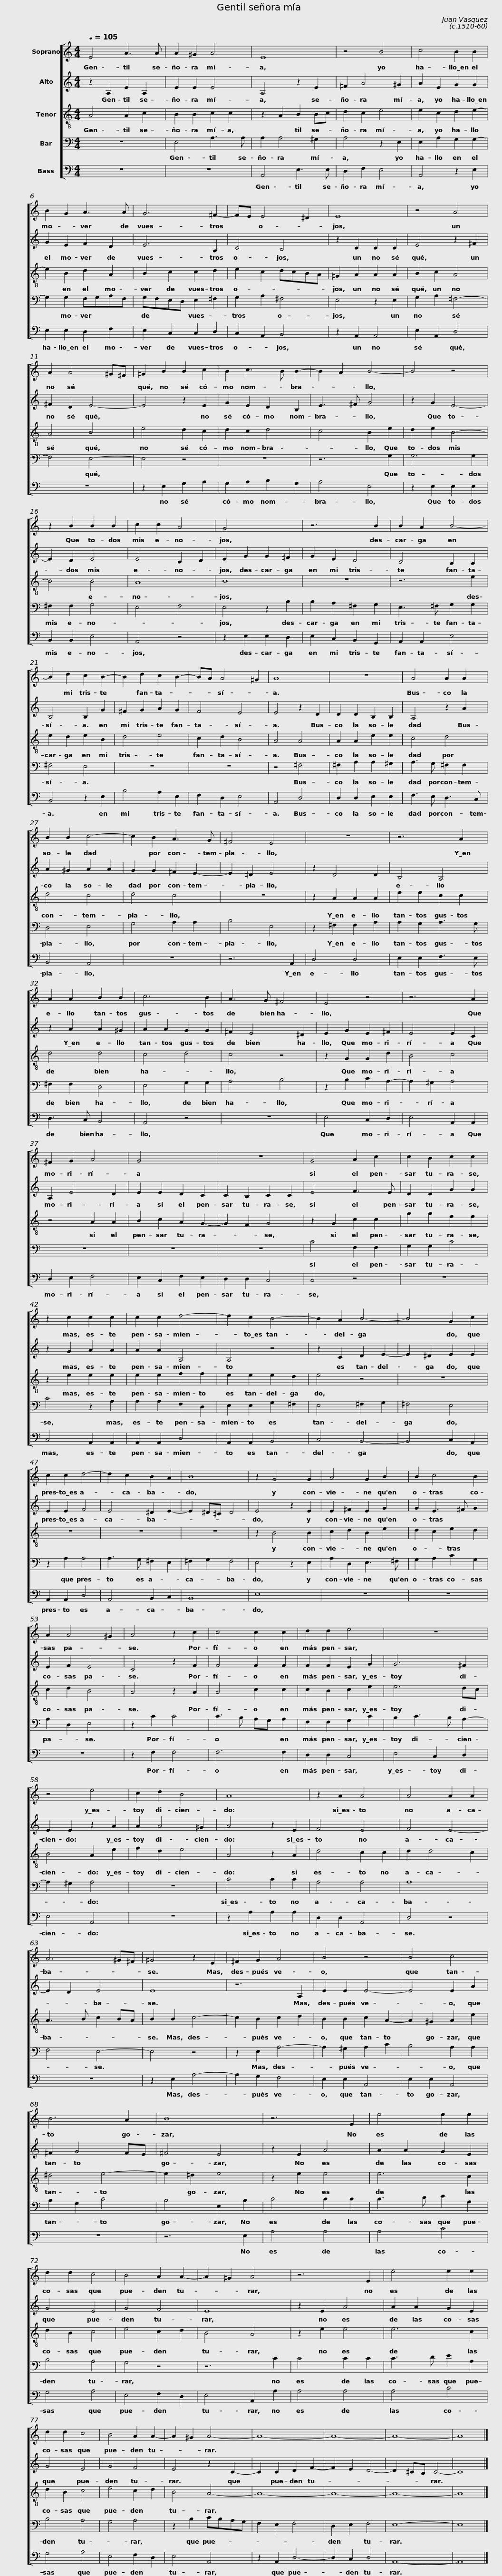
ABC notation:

X:1
%%score [ 1 2 3 4 5 ]
L:1/8
Q:1/4=105
M:4/4
I:linebreak $
K:C
V:1 treble
V:2 treble
V:3 treble-8
V:4 bass
V:5 bass
V:1
 E4 A3 A | A2 ^G2 A4 | E8 | z4 B4 | c4 B2 B2 |$ %5
 B2- G2 A3 A | G6 ^F2- | FE E4 ^D2 | E8 | z4 A4 |$ %10
 A2 A4 ^G^F | ^G2 B2 B2 c2 | B2 c3 B B2- | B2 A2 B4- | B4 z4 |$ %15
 z2 B2 B2 B2 | c2 c2 A4 | G4 x4 | z6 B2 | B2 A2 B4- |$ %20
 B2 d2 c2 B2- | B2 d2 c2 B2- | BA A4 ^G2 | A8 | z8 |$ %25
 A4 A2 A2 | B2 B2 c4- | c2 B2 A3 G | ^F4 E4 | z8 |$ %30
 z6 A2 | A2 A2 B2 B2 | c6 B2 | A3 G ^F4 | E4 z4 |$ %35
 z6 A2 | ^F2 G2 A4 | G4 x4 | z8 | G4 A2 c2 |$ %40
 c2 B2 c2 c2 | z2 c2 c2 c2 | c2 c2 d4- | d2 c2 B4- | B2 A2 B4- |$ %45
 B4 G2 c2 | c2 c2 d4- | d2 c2 B2- A2 | B8 | z2 G4 G2 |$ %50
 A4 G2 B2 | B2 c4 B2 | A2 A4 ^G2 | A4 z2 c2 | c4 c2 c2 |$ %55
 d2 d2 e4 | z8 | z4 e4 | c2 d2 B4 | A8 |$ %60
 z2 A2 A4 | A4 A2 A2 | A6 ^G^F | ^G4 z2 E2 | ^F2 G2 A4 |$ %65
 B4 z4 | B4 c4 | B6 A2 | B8 | z6 E2 |$ %70
 e4 e2 e2 | d2 d2 c4 | B4 A2 A2- | A2 ^G2 A4 | z6 E2 | %75
 e4 e2 e2 |$ d2 d2 c4 | B4 A2 A2- | A2 ^G2 A4- | A8- | %80
 A8- | A8- | A8 |] %83
V:2
 z2 A,2 E2 A,2 | E2 E2 E4 | A,4 z2 E2 | ^F2 A4 ^G2 | A2 E2 G2 G2 |$ %5
 G2 E2 F2 D2 | E6 A,2 | C4 B,4 | z2 C2 C2 C2 | E4 z2 ^F2 |$ %10
 ^F2 D2 E4- | E4 z2 E2 | G2 E2 D2 B,2 | E3 ^F G4 | z2 G2 E4- |$ %15
 E2 D2 E4 | E4 C2 D2 | E2 G2 G2 ^F2 | G2 E2 D4 | C4 B,2 B,2 |$ %20
 B,4 B,2 G2 | ^F2 G2 A2 G2 | F4 E4 | E4 z2 D2 | D2 D2 B,2 B,2 |$ %25
 A,4 z2 A2 | A2 ^G2 A2 A2 | G2 G2 ^F2 E2- | E2 ^D2 E4 | z2 D4 D2 |$ %30
 B,4 A,4 | z2 A2 A2 ^G2 | A2 A2 G2 G2 | ^F2 E4 ^D2 | E2 G2 E2 ^F2 |$ %35
 E4 E2 C2 | A,2 E4 D2 | E2 E2 D2 C2 | C2 B,2 C2 C2 | E4 F3 E |$ %40
 D2 D2 G2 G2 | z2 G2 A2 A2 | A2 A2 A,4 | A,4 z4 | z2 C2 D2 E2- |$ %45
 E2 ^D2 E2 E2 | E2 E2 F4 | E4 ^D2 E2- | E2 ^D^C D4 | E4 z2 E2 |$ %50
 E2 ^F2 E2 G2 | G2 E3 ^F G2 | E2 F2 E4 | C4 z2 F2 | F4 F2 F2 |$ %55
 F2 F2 E2 G2 | G6 ^F2 | E2 E2 z2 A2 | A2 A4 ^G2 | A4 z2 E2 |$ %60
 F4 E4 | F4 E4- | E2 D2 E4 | E8 | z6 A,2 |$ %65
 E2 E2 E4- | E4 E2 A2 | ^F2 G4 FE | ^F4 E4 | z2 E2 A4 |$ %70
 A2 A2 G2 E2 | G4 E4 | G4 F4 | E8 | z2 E2 A4 | %75
 A2 A2 G2 E2 |$ G4 E4 | G4 F4 | E4 z2 C2- | C2 C2 D2 F2- | %80
 F2 E2 D4- | D2 ^CB, C4- | C8 |] %83
V:3
 A4 A2 c2 | B2 B2 c2 c2 | z2 A2 B2 Bc | d2 c2 e4 | e2 c2 d2 e2- |$ %5
 e2 B2 d2 A2 | B2 c2 c2 d2 | e2 c2 dcBA | ^G2 A2 A2 A2 | B2 c2 A4 |$ %10
 A4 B4 | e4 d2 c2 | d2 c2 d4 | c4 B2 e2 | d2 e2 B4- |$ %15
 B4 B4 | A8 | B8 | z8 | z6 e2 |$ %20
 e2 d2 e2 B2 | d4 e4 | c2 d2 B4 | A4 A4 | A2 A2 e2 e2 |$ %25
 c4 d4 | d4 c4 | d4 c4 | z8 | z2 A2 A2 A2 |$ %30
 e2 e2 c2 c2 | d4 d4 | c4 d4 | c4 z4 | z2 G2 G2 d2 |$ %35
 B4 c4 | z4 A2 A2 | B2 c2 A2 G2- | G2 F2 G4 | z2 G2 c2 c2 |$ %40
 g2 g2 e2 e2 | z2 e2 e2 e2 | e2 e2 f2 f2 | e2 e2 e2 d2 | e4 z4 |$ %45
 z8 | z8 | z8 | z8 | z2 B4 B2 |$ %50
 c2 d2 B2 e2 | d2 c2 e2 d2 | c2 d2 B4 | A4 z2 A2 | A4 c2 c2 |$ %55
 c2 B2 c2 e2 | e6 dc | B4 A2 e2 | f2 d2 e4 | A4 z2 A2 |$ %60
 d4 c2 c2 | d2 d4 c2 | A3 B c2 BA | B2 B2 c4- | c2 B2 c2 d2 |$ %65
 B2 B2 c2 A2- | A2 ^G2 A2 e2 | ^d4 e4- | e2 ^d2 e4 | z2 e2 e4 |$ %70
 e6 c2 | d2 B2 c4 | e4 c2 d2 | B4 A4 | z2 e2 e4 | %75
 e6 c2 |$ d2 B2 c4 | e4 c2 d2 | B4 A4- | A8- | %80
 A8- | A8- | A8 |] %83
V:4
 z8 | E,4 A,3 A, | A,2 A,4 ^G,2 | A,4 z2 E,2 | E,2 A,2 G,2 G,2- |$ %5
 G,2 G,2 F,G,A,F, | G,F,E,D, E,2 ^F,2 | G,2 A,2 ^F,4 | E,4 z2 E,2 | G,2 A,2 ^F,4- |$ %10
 F,4 E,4- | E,4 z4 | z8 | z6 G,2 | G,6 G,2 |$ %15
 ^F,2 F,2 G,4 | E,4 F,4 | E,4 z2 B,2 | B,2 A,2 ^F,2 G,2 | E,3 ^F, G,2 G,2 |$ %20
 ^F,4 E,4 | z8 | z8 | z4 ^F,4 | ^F,2 A,2 A,2 ^G,2 |$ %25
 A,3 G, ^F,2 F,2 | D,4 E,4 | G,4 A,2 A,2 | B,4 E,4 | z2 ^F,2 F,2 A,2 |$ %30
 A,2 G,2 A,3 G, | ^F,2 F,2 D,4 | E,4 G,2 G,2 | A,4 B,4 | z2 B,2 C2 A,2- |$ %35
 A,2 ^G,2 A,4 | z8 | z8 | z8 | C4 F,2 F,2 |$ %40
 G,2 G,2 C4 | C4 z2 A,2 | A,2 A,2 F,2 D,2 | E,2 E,2 G,2 ^F,2 | E,4 ^F,2 G,2 |$ %45
 ^F,4 E,4 | z2 A,2 A,4 | A,3 G, ^F,2 E,2 | ^F,2 G,2 F,4 | E,4 z2 E,2 |$ %50
 A,2 D,2 E,3 ^F, | G,2 A,2 C2 G,2 | A,2 D,2 E,4 | z2 C2 C4 | C3 B, A,G, A,2 |$ %55
 F,2 F,2 G,2 C2 | B,2 C3 B, A,2- | A,2 ^G,2 A,4 | z8 | C4 C2 C2 |$ %60
 A,4 A,4 | A,8 | F,4 E,4- | E,4 z4 | z2 E,2 A,4- |$ %65
 A,2 ^G,2 A,2 C2 | B,4 A,2 A,2 | B,2 G,2 C4 | B,4 E,2 B,2 | C4 C2 C2 |$ %70
 C3 D E2 A,2 | B,4 A,4 | G,4 z4 | z6 C2 | C4 C2 C2 | %75
 C3 D E2 A,2 |$ B,4 A,4 | G,4 A,4 | z2 B,2 CB,A,G, | F,2 E,2 F,4 | %80
 D,2 E,2 F,4 | E,8- | E,8 |] %83
V:5
 z8 | z8 | A,,4 E,3 E, | D,2 F,2 E,4 | A,,4 z2 E,2 |$ %5
 E,2 E,2 D,2 F,2 | E,2 C,2 C,2 D,2 | C,2 A,,2 B,,4 | z2 A,,2 A,,4 | E,2 A,,2 D,4 |$ %10
 z8 | z2 E,2 G,2 A,2 | G,2 A,2 B,2 G,2 | A,4 E,4 | z2 E,2 E,2 E,2 |$ %15
 B,,2 B,,2 E,4 | A,,4 z4 | z2 E,2 E,2 D,2 | E,2 C,2 B,,2 G,,2 | A,,2 A,,2 E,4 |$ %20
 B,,4 z2 E,2 | B,4 A,2 E,2 | F,2 D,2 E,4 | A,,4 D,4 | D,2 D,2 E,2 E,2 |$ %25
 F,3 E, D,3 C, | B,,4 A,,4 | z8 | z6 A,,2 | D,4 D,4 |$ %30
 E,2 E,2 F,3 E, | D,3 C, B,,4 | A,,4 z4 | z8 | E,4 C,2 D,2 |$ %35
 E,4 A,,2 A,,2 | D,2 E,2 F,4 | E,2 C,2 F,2 E,2 | D,2 D,2 C,4 | C,4 z4 |$ %40
 z8 | C,4 A,,2 A,,2 | A,,2 A,,2 D,4 | A,,2 A,,2 B,,4 | C,4 B,,4- |$ %45
 B,,4 C,2 A,,2 | A,,2 A,,2 D,4 | A,,4 B,,2 C,2 | B,,8 | E,8 |$ %50
 z8 | z8 | z8 | z2 F,2 F,4 | F,6 F,2 |$ %55
 D,2 D,2 C,4 | E,4 C,2 D,2 | E,4 A,,4 | z8 | z2 A,2 A,2 A,2 |$ %60
 D,2 D,2 A,,4 | D,4 z4 | z8 | z2 E,2 A,4- | A,2 G,2 F,4 |$ %65
 E,2 E,2 A,,4 | E,2 E,2 A,,4 | z8 | z6 E,2 | A,4 A,4 |$ %70
 A,4 C4 | G,4 A,4 | E,4 F,2 D,2 | E,4 A,,2 A,2 | A,4 A,4 | %75
 A,4 C4 |$ G,4 A,4 | E,4 F,2 D,2 | E,4 A,,4 | z2 A,,2 D,4- | %80
 D,2 C,2 D,4 | A,,8- | A,,8 |] %83
